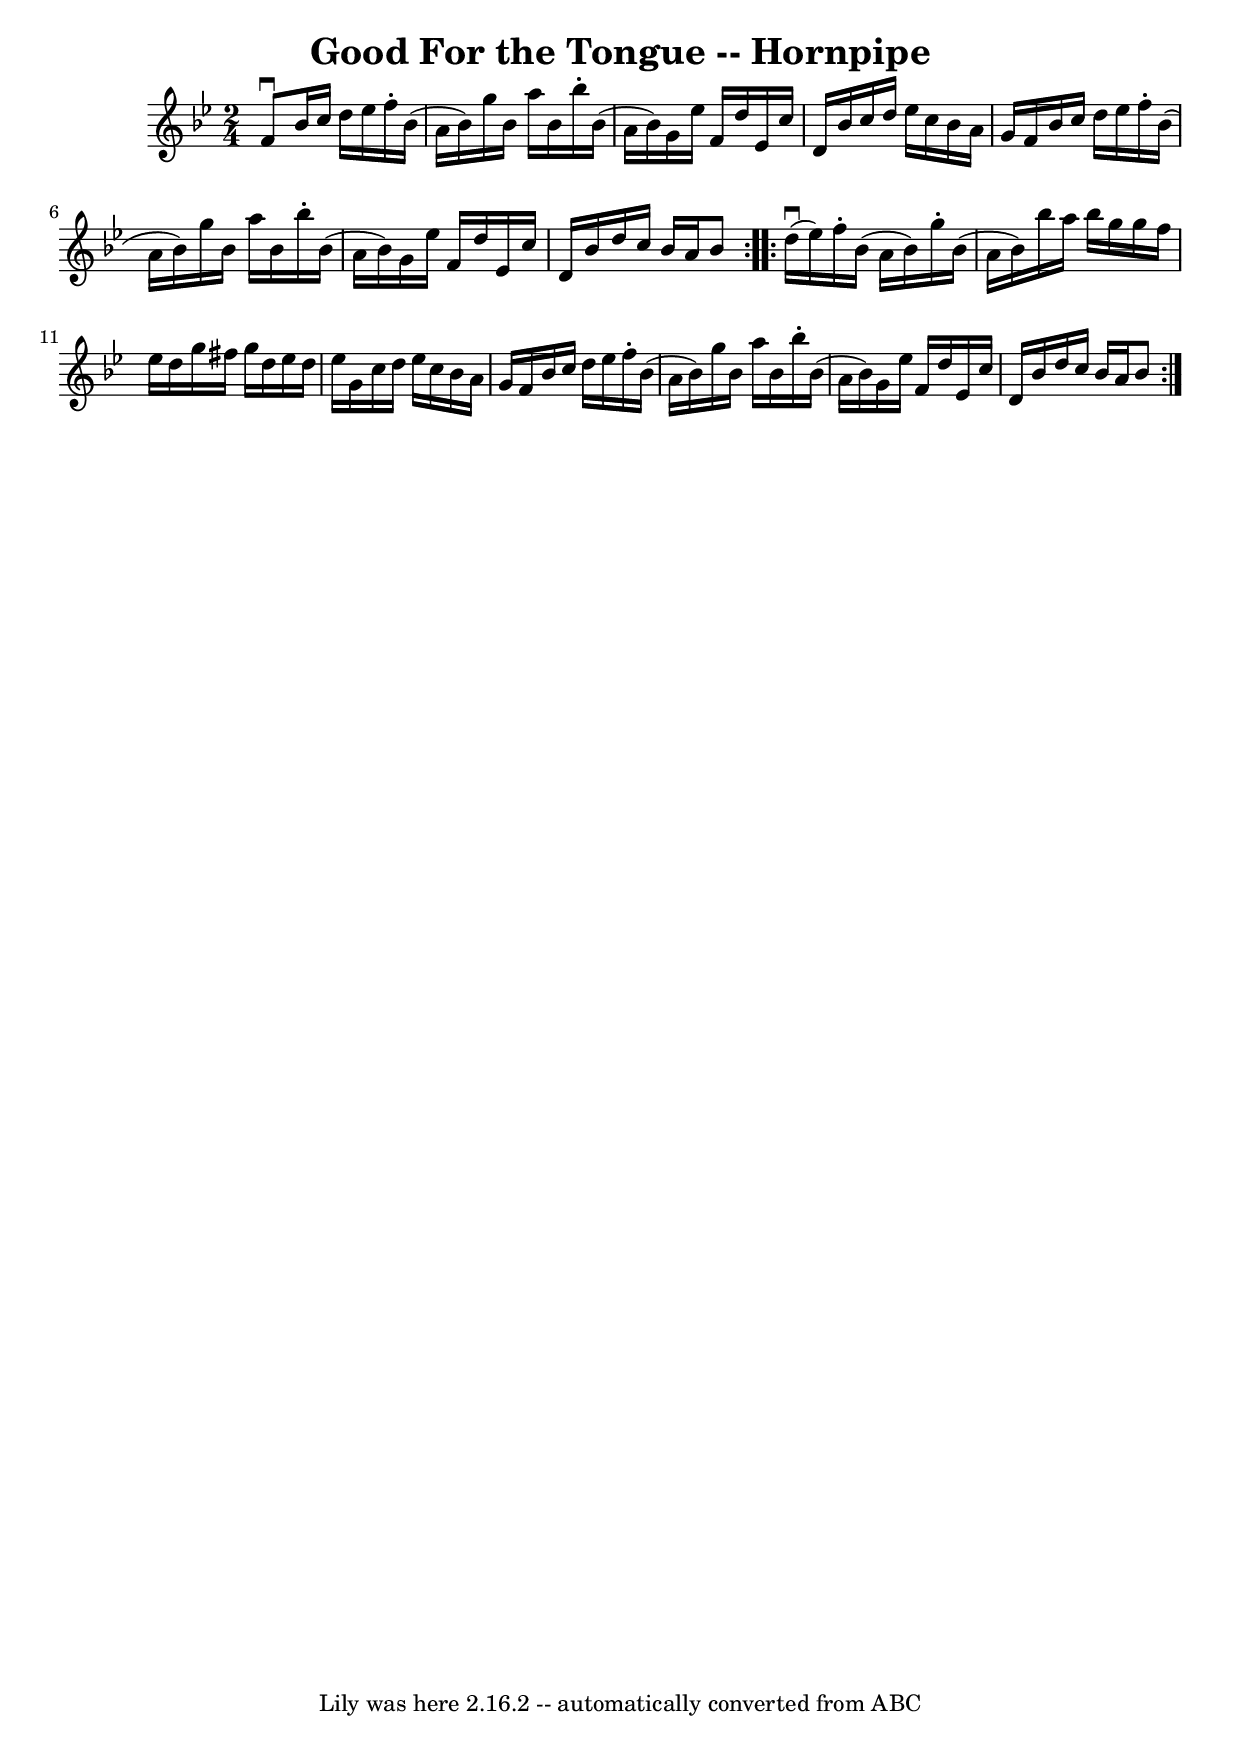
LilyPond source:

\version "2.16.2"
\include "Mammoth.ily"
\header {
  %% book = "Cole's 1000 Fiddle Tunes"
  crossRefNumber = "1"
  footnotes = ""
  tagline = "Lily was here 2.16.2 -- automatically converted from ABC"
  title = "Good For the Tongue -- Hornpipe"

}
voicedefault =  {



  \repeat volta 2 {

    \time 2/4 
    \key bes \major f'8^\downbow |
    bes'16 c''16 d''16   
    ees''16 f''16 -. bes'16 (a'16 bes'16) |
    g''16 bes'16 
    a''16 bes'16 bes''16 -. bes'16 (a'16 bes'16) |
    
    g'16 ees''16 f'16 d''16 ees'16 c''16 d'16 bes'16  |
    
    c''16 d''16 ees''16 c''16 bes'16 a'16 g'16 f'16  
    |
    bes'16 c''16 d''16 ees''16 f''16 -. bes'16 (a'16  
    bes'16) |
    g''16 bes'16 a''16 bes'16 bes''16 -.   
    bes'16 (a'16 bes'16) |
    g'16 ees''16 f'16 d''16    
    ees'16 c''16 d'16 bes'16  |
    d''16 c''16 bes'16 a'16  
    bes'8  
  }     
  \repeat volta 2 {
    d''16 (^\downbow ees''16) |
    
    f''16 -. bes'16 (a'16 bes'16) g''16 -. bes'16 (a'16 bes'16 
    ) |
    bes''16 a''16 bes''16 g''16 g''16 f''16    
    ees''16 d''16  |
    g''16 fis''16 g''16 d''16 ees''16    
    d''16 ees''16 g'16  |
    c''16 d''16 ees''16 c''16    
    bes'16 a'16 g'16 f'16  |
    bes'16 c''16 d''16    
    ees''16 f''16 -. bes'16 (a'16 bes'16) |
    g''16 bes'16  
    a''16 bes'16 bes''16 -. bes'16 (a'16 bes'16) |
    g'16 
    ees''16 f'16 d''16 ees'16 c''16 d'16 bes'16  |
    
    d''16 c''16 bes'16 a'16 bes'8  
  }   

}

\score{
  <<

    \context Staff="default"
    {
      \voicedefault 
      
    }

  >>
  \layout {
    
  }
  \midi {
  }

}
